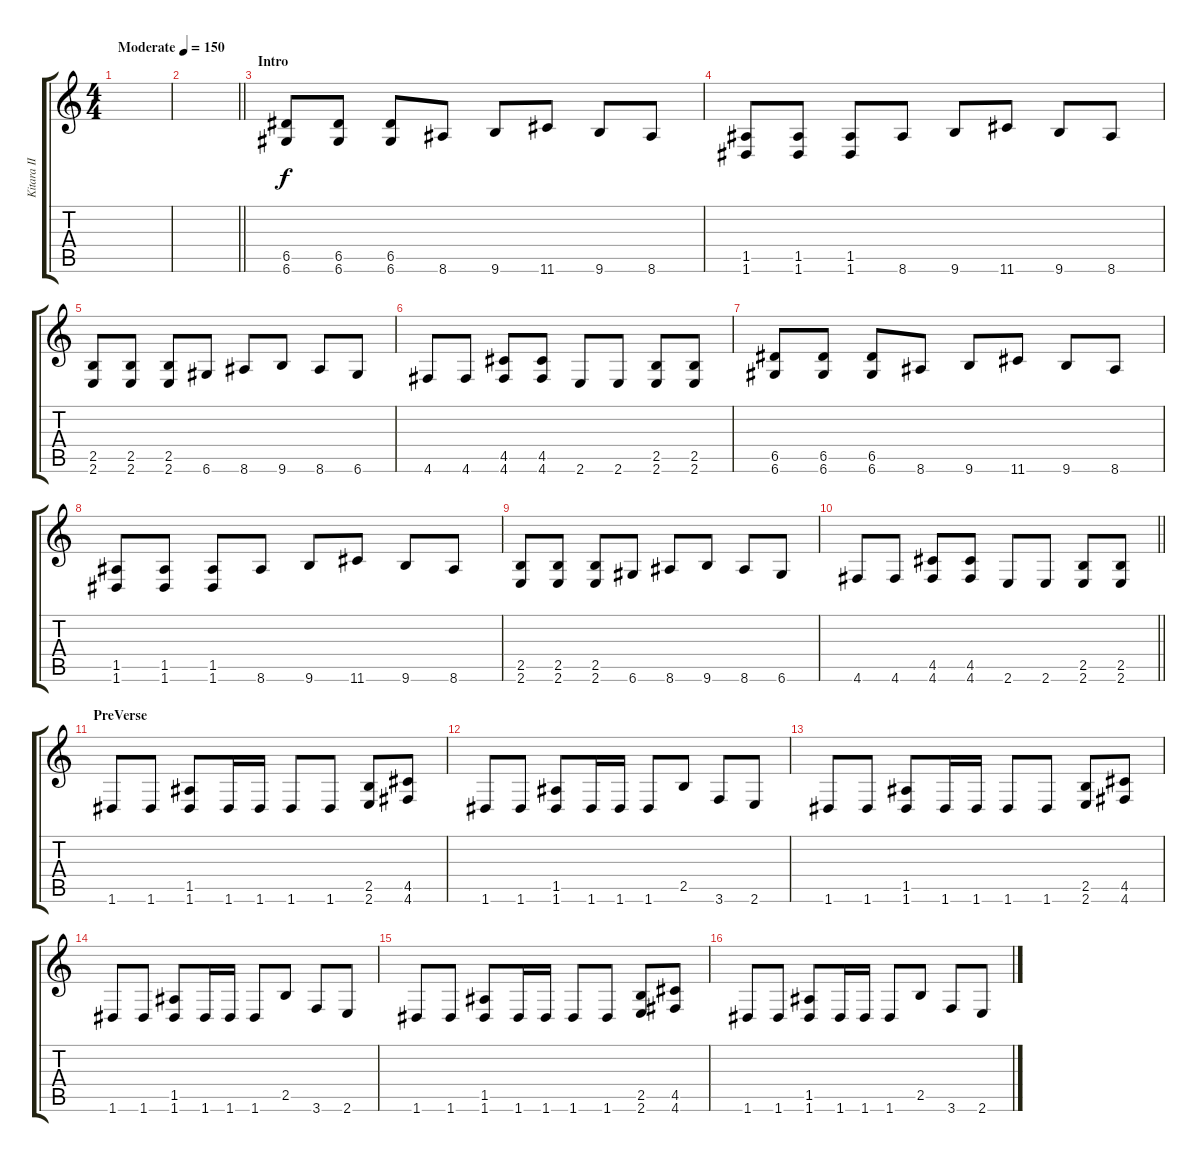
\track ("Kitara II" "Kitara II") {instrument distortionguitar}
\staff {score tabs}
\tuning (E4 B3 G3 D3 A2 D2) {hide}
\ts (4 4)
\tempo (150 "Moderate")
\clef g2
\ks c
|
\barLineRight lightlight
|
\section ("" "Intro")
(6.5 6.6).8 (6.5 6.6).8 (6.5 6.6).8 8.6.8 9.6.8 11.6.8 9.6.8 8.6.8 |
(1.5 1.6).8 (1.5 1.6).8 (1.5 1.6).8 8.6.8 9.6.8 11.6.8 9.6.8 8.6.8 |
(2.5 2.6).8 (2.5 2.6).8 (2.5 2.6).8 6.6.8 8.6.8 9.6.8 8.6.8 6.6.8 |
4.6.8 4.6.8 (4.5 4.6).8 (4.5 4.6).8 2.6.8 2.6.8 (2.5 2.6).8 (2.5 2.6).8 |
(6.5 6.6).8 (6.5 6.6).8 (6.5 6.6).8 8.6.8 9.6.8 11.6.8 9.6.8 8.6.8 |
(1.5 1.6).8 (1.5 1.6).8 (1.5 1.6).8 8.6.8 9.6.8 11.6.8 9.6.8 8.6.8 |
(2.5 2.6).8 (2.5 2.6).8 (2.5 2.6).8 6.6.8 8.6.8 9.6.8 8.6.8 6.6.8 |
\barLineRight lightlight
4.6.8 4.6.8 (4.5 4.6).8 (4.5 4.6).8 2.6.8 2.6.8 (2.5 2.6).8 (2.5 2.6).8 |
\section ("" "PreVerse")
1.6.8 1.6.8 (1.5 1.6).8 1.6.16 1.6.16 1.6.8 1.6.8 (2.5 2.6).8 (4.5 4.6).8 |
1.6.8 1.6.8 (1.5 1.6).8 1.6.16 1.6.16 1.6.8 2.5.8 3.6.8 2.6.8 |
1.6.8 1.6.8 (1.5 1.6).8 1.6.16 1.6.16 1.6.8 1.6.8 (2.5 2.6).8 (4.5 4.6).8 |
1.6.8 1.6.8 (1.5 1.6).8 1.6.16 1.6.16 1.6.8 2.5.8 3.6.8 2.6.8 |
1.6.8 1.6.8 (1.5 1.6).8 1.6.16 1.6.16 1.6.8 1.6.8 (2.5 2.6).8 (4.5 4.6).8 |
1.6.8 1.6.8 (1.5 1.6).8 1.6.16 1.6.16 1.6.8 2.5.8 3.6.8 2.6.8
